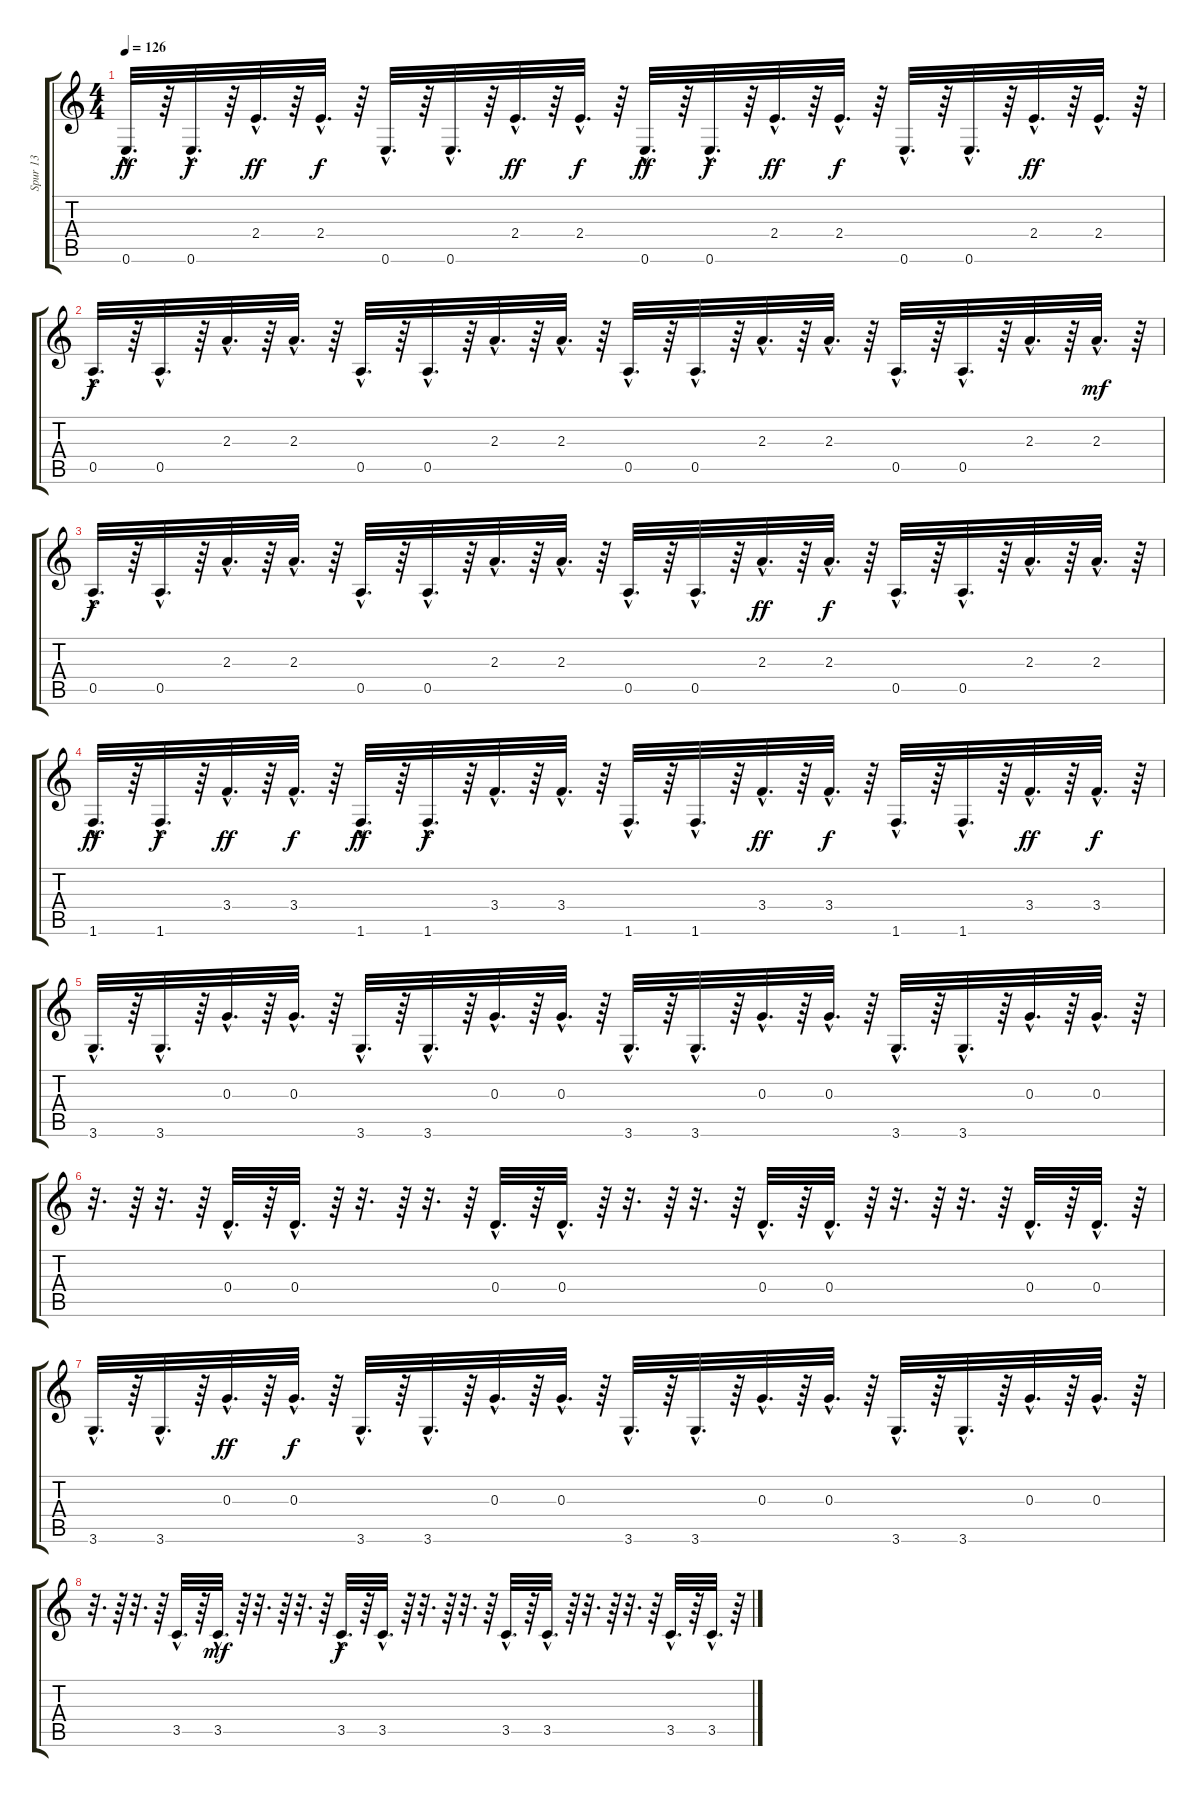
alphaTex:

\track ("Spur 13" "Spur 13") {instrument synthbass1}
\staff {score tabs}
\tuning (E4 B3 G3 D3 A2 E2) {hide}
\ts (4 4)
\tempo 126
\clef g2
\ks c
0.6{hac}.32{d dy ff} r.64 0.6{hac}.32{d dy f} r.64 2.4{hac}.32{d dy ff} r.64 2.4{hac}.32{d dy f} r.64 0.6{hac}.32{d} r.64 0.6{hac}.32{d} r.64 2.4{hac}.32{d dy ff} r.64 2.4{hac}.32{d dy f} r.64 0.6{hac}.32{d dy ff} r.64 0.6{hac}.32{d dy f} r.64 2.4{hac}.32{d dy ff} r.64 2.4{hac}.32{d dy f} r.64 0.6{hac}.32{d} r.64 0.6{hac}.32{d} r.64 2.4{hac}.32{d dy ff} r.64 2.4{hac}.32{d} r.64 |
0.5{hac}.32{d dy f} r.64 0.5{hac}.32{d} r.64 2.3{hac}.32{d} r.64 2.3{hac}.32{d} r.64 0.5{hac}.32{d} r.64 0.5{hac}.32{d} r.64 2.3{hac}.32{d} r.64 2.3{hac}.32{d} r.64 0.5{hac}.32{d} r.64 0.5{hac}.32{d} r.64 2.3{hac}.32{d} r.64 2.3{hac}.32{d} r.64 0.5{hac}.32{d} r.64 0.5{hac}.32{d} r.64 2.3{hac}.32{d} r.64 2.3{hac}.32{d dy mf} r.64 |
0.5{hac}.32{d dy f} r.64 0.5{hac}.32{d} r.64 2.3{hac}.32{d} r.64 2.3{hac}.32{d} r.64 0.5{hac}.32{d} r.64 0.5{hac}.32{d} r.64 2.3{hac}.32{d} r.64 2.3{hac}.32{d} r.64 0.5{hac}.32{d} r.64 0.5{hac}.32{d} r.64 2.3{hac}.32{d dy ff} r.64 2.3{hac}.32{d dy f} r.64 0.5{hac}.32{d} r.64 0.5{hac}.32{d} r.64 2.3{hac}.32{d} r.64 2.3{hac}.32{d} r.64 |
1.6{hac}.32{d dy ff} r.64 1.6{hac}.32{d dy f} r.64 3.4{hac}.32{d dy ff} r.64 3.4{hac}.32{d dy f} r.64 1.6{hac}.32{d dy ff} r.64 1.6{hac}.32{d dy f} r.64 3.4{hac}.32{d} r.64 3.4{hac}.32{d} r.64 1.6{hac}.32{d} r.64 1.6{hac}.32{d} r.64 3.4{hac}.32{d dy ff} r.64 3.4{hac}.32{d dy f} r.64 1.6{hac}.32{d} r.64 1.6{hac}.32{d} r.64 3.4{hac}.32{d dy ff} r.64 3.4{hac}.32{d dy f} r.64 |
3.6{hac}.32{d} r.64 3.6{hac}.32{d} r.64 0.3{hac}.32{d} r.64 0.3{hac}.32{d} r.64 3.6{hac}.32{d} r.64 3.6{hac}.32{d} r.64 0.3{hac}.32{d} r.64 0.3{hac}.32{d} r.64 3.6{hac}.32{d} r.64 3.6{hac}.32{d} r.64 0.3{hac}.32{d} r.64 0.3{hac}.32{d} r.64 3.6{hac}.32{d} r.64 3.6{hac}.32{d} r.64 0.3{hac}.32{d} r.64 0.3{hac}.32{d} r.64 |
r.32{d} r.64 r.32{d} r.64 0.4{hac}.32{d} r.64 0.4{hac}.32{d} r.64 r.32{d} r.64 r.32{d} r.64 0.4{hac}.32{d} r.64 0.4{hac}.32{d} r.64 r.32{d} r.64 r.32{d} r.64 0.4{hac}.32{d} r.64 0.4{hac}.32{d} r.64 r.32{d} r.64 r.32{d} r.64 0.4{hac}.32{d} r.64 0.4{hac}.32{d} r.64 |
3.6{hac}.32{d} r.64 3.6{hac}.32{d} r.64 0.3{hac}.32{d dy ff} r.64 0.3{hac}.32{d dy f} r.64 3.6{hac}.32{d} r.64 3.6{hac}.32{d} r.64 0.3{hac}.32{d} r.64 0.3{hac}.32{d} r.64 3.6{hac}.32{d} r.64 3.6{hac}.32{d} r.64 0.3{hac}.32{d} r.64 0.3{hac}.32{d} r.64 3.6{hac}.32{d} r.64 3.6{hac}.32{d} r.64 0.3{hac}.32{d} r.64 0.3{hac}.32{d} r.64 |
r.32{d} r.64 r.32{d} r.64 3.5{hac}.32{d} r.64 3.5{hac}.32{d dy mf} r.64 r.32{d} r.64 r.32{d} r.64 3.5{hac}.32{d dy f} r.64 3.5{hac}.32{d} r.64 r.32{d} r.64 r.32{d} r.64 3.5{hac}.32{d} r.64 3.5{hac}.32{d} r.64 r.32{d} r.64 r.32{d} r.64 3.5{hac}.32{d} r.64 3.5{hac}.32{d} r.64
